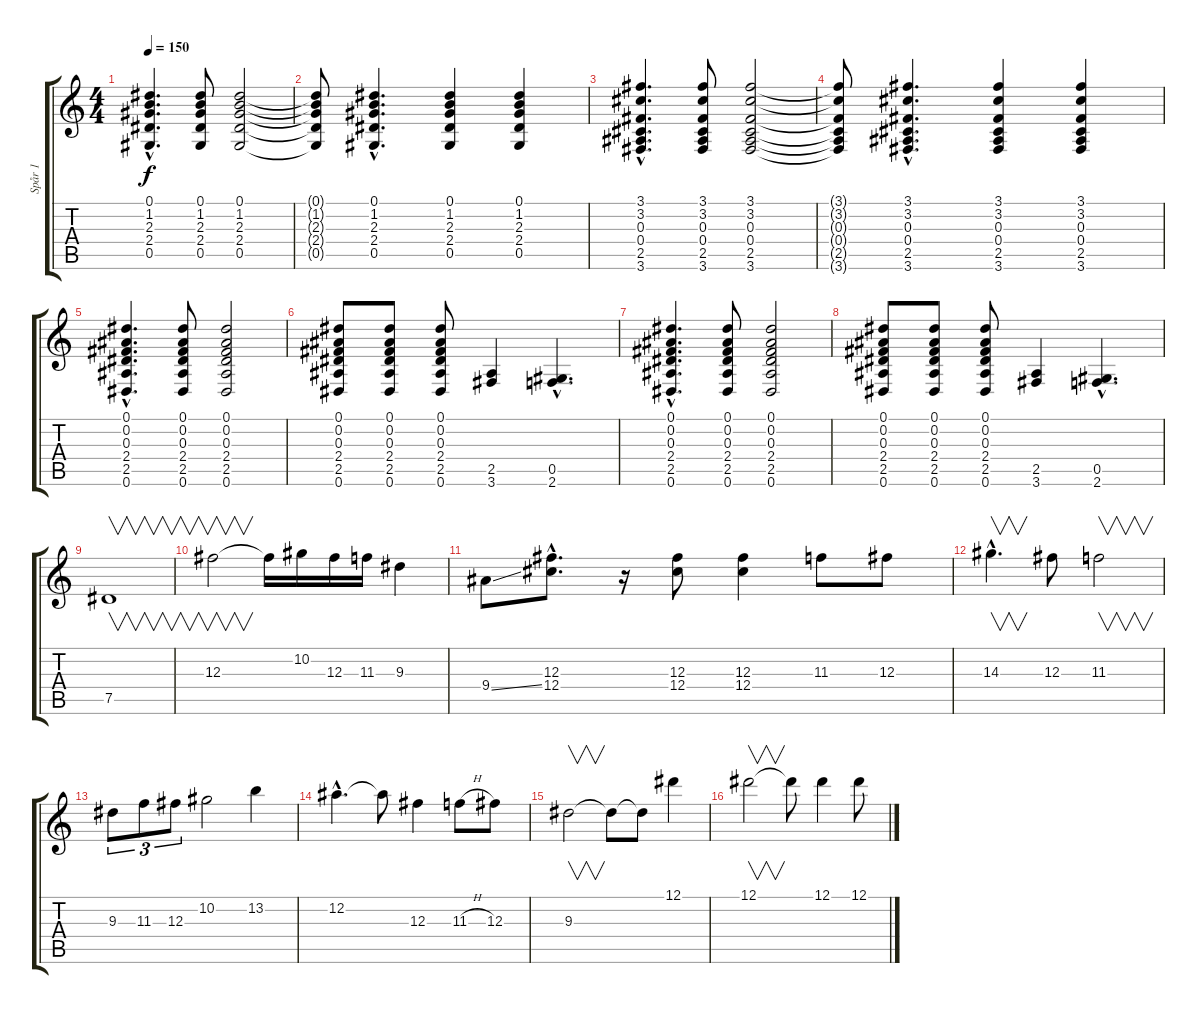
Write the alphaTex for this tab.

\track ("Spår 1" "Spår 1") {instrument acousticguitarsteel}
\staff {score tabs}
\tuning (Eb4 Bb3 Gb3 Db3 Ab2 Eb2) {hide}
\ts (4 4)
\tempo 150
\clef g2
\ks c
(0.1{hac} 1.2{hac} 2.3{hac} 2.4{hac} 0.5{hac}).4{d dy f} (0.1 1.2 2.3 2.4 0.5).8 (0.1 1.2 2.3 2.4 0.5).2 |
(0.1{t} 1.2{t} 2.3{t} 2.4{t} 0.5{t}).8 (0.1{hac} 1.2{hac} 2.3{hac} 2.4{hac} 0.5{hac}).4{d} (0.1 1.2 2.3 2.4 0.5).4 (0.1 1.2 2.3 2.4 0.5).4 |
(3.1{hac} 3.2{hac} 0.3{hac} 0.4{hac} 2.5{hac} 3.6{hac}).4{d} (3.1 3.2 0.3 0.4 2.5 3.6).8 (3.1 3.2 0.3 0.4 2.5 3.6).2 |
(3.1{t} 3.2{t} 0.3{t} 0.4{t} 2.5{t} 3.6{t}).8 (3.1{hac} 3.2{hac} 0.3{hac} 0.4{hac} 2.5{hac} 3.6{hac}).4{d} (3.1 3.2 0.3 0.4 2.5 3.6).4 (3.1 3.2 0.3 0.4 2.5 3.6).4 |
(0.1{hac} 0.2{hac} 0.3{hac} 2.4{hac} 2.5{hac} 0.6{hac}).4{d} (0.1 0.2 0.3 2.4 2.5 0.6).8 (0.1 0.2 0.3 2.4 2.5 0.6).2 |
(0.1 0.2 0.3 2.4 2.5 0.6).8 (0.1 0.2 0.3 2.4 2.5 0.6).8 (0.1 0.2 0.3 2.4 2.5 0.6).8 (2.5 3.6).4 (0.5{hac} 2.6{hac}).4{d} |
(0.1{hac} 0.2{hac} 0.3{hac} 2.4{hac} 2.5{hac} 0.6{hac}).4{d} (0.1 0.2 0.3 2.4 2.5 0.6).8 (0.1 0.2 0.3 2.4 2.5 0.6).2 |
(0.1 0.2 0.3 2.4 2.5 0.6).8 (0.1 0.2 0.3 2.4 2.5 0.6).8 (0.1 0.2 0.3 2.4 2.5 0.6).8 (2.5 3.6).4 (0.5{hac} 2.6{hac}).4{d} |
7.5.1{v instrument distortionguitar} |
12.3.2{v} 12.3{t}.16 10.2.16 12.3.16 11.3.16 9.3.4 |
9.4{ss}.8 (12.3{hac} 12.4{hac}).8{d} r.16 (12.3 12.4).8 (12.3 12.4).4 11.3.8 12.3.8 |
14.3{hac}.4{v d} 12.3.8 11.3.2{v} |
9.3.8{tu (3 2)} 11.3.8{tu (3 2)} 12.3.8{tu (3 2)} 10.2.2 13.2.4 |
12.2{hac}.4{d} 12.2{t}.8 12.3.4 11.3{h}.8 12.3.8 |
9.3.2{v} 9.3{t}.8 9.3{t}.8 12.1.4 |
12.1.2{v} 12.1{t}.8 12.1.4 12.1.8
